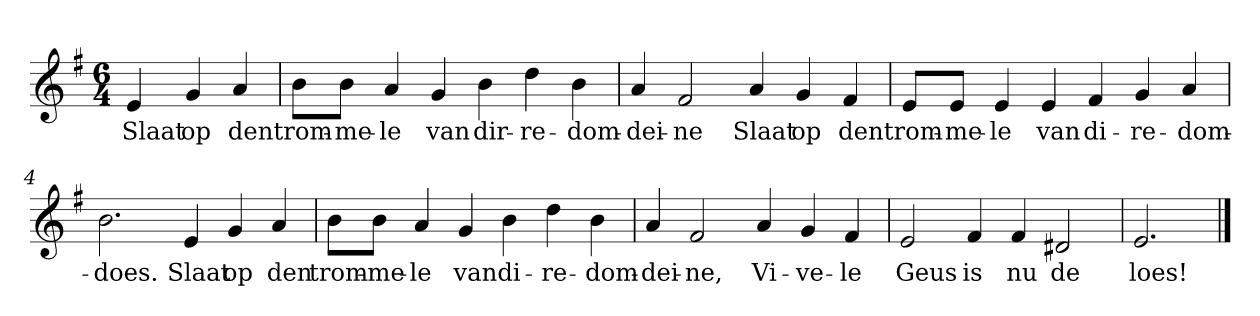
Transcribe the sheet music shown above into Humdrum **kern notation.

**kern	**text
*part1	*part1
*staff1	*staff1
*clefG2	*
*k[f#]	*
*G:	*
*M6/4	*
*MM120	*
=	=
4e	Slaat
4g	op
4a	den
=1	=1
8b\L	trom-
8b\J	-me-
4a	-le
4g	van
4b	dir-
4dd	-re-
4b	-dom-
=2	=2
4a	-dei-
2f#	-ne
4a	Slaat
4g	op
4f#	den
=3	=3
8e/L	trom-
8e/J	-me-
4e	-le
4e	van
4f#	di-
4g	-re-
4a	-dom-
=4	=4
2.b	-does.
4e	Slaat
4g	op
4a	den
=5	=5
8b\L	trom-
8b\J	-me-
4a	-le
4g	van
4b	di-
4dd	-re-
4b	-dom-
=6	=6
4a	-dei-
2f#	-ne,
4a	Vi-
4g	-ve-
4f#	-le
=7	=7
2e	Geus
4f#	is
4f#	nu
2d#X	de
=8	=8
2.e	loes!
==	==
*-	*-
